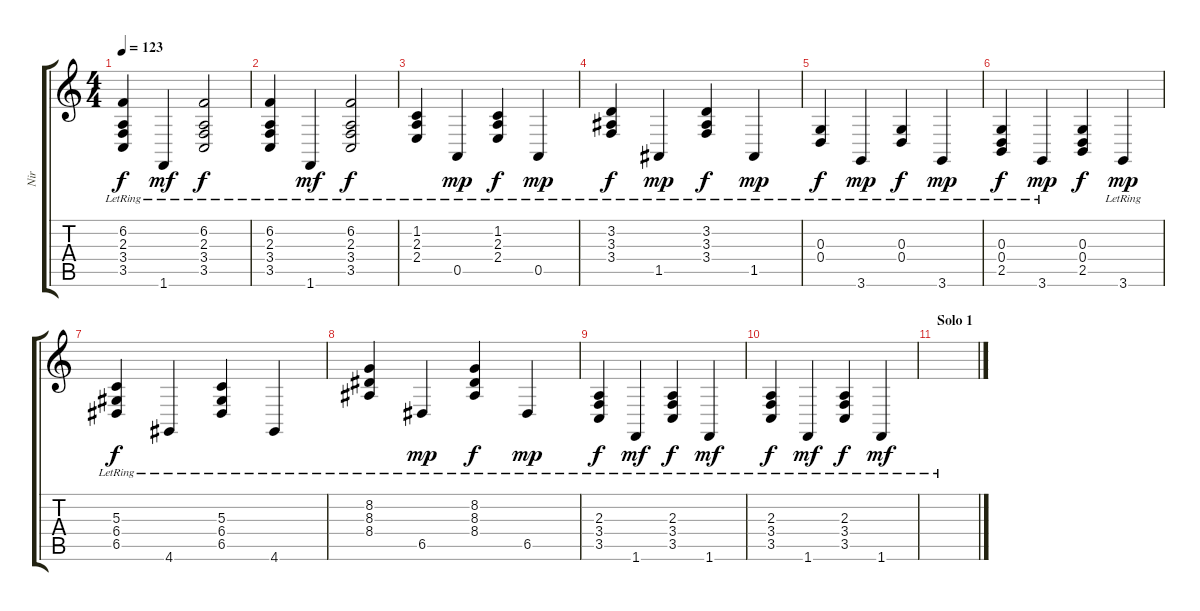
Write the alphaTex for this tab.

\track ("Nir" "Nir") {instrument acousticgrandpiano}
\staff {score tabs}
\tuning (E4 B3 G3 D3 A2 E2) {hide}
\ts (4 4)
\tempo 123
\clef g2
\ks c
(6.2 2.3{lr} 3.4{lr} 3.5{lr}).4{dy f} 1.6{lr}.4{dy mf} (6.2 2.3{lr} 3.4{lr} 3.5{lr}).2{dy f} |
(6.2 2.3{lr} 3.4{lr} 3.5{lr}).4 1.6{lr}.4{dy mf} (6.2 2.3{lr} 3.4{lr} 3.5{lr}).2{dy f} |
(1.2{lr} 2.3{lr} 2.4{lr}).4 0.5{lr}.4{dy mp} (1.2{lr} 2.3{lr} 2.4{lr}).4{dy f} 0.5{lr}.4{dy mp} |
(3.2{lr} 3.3{lr} 3.4{lr}).4{dy f} 1.5{lr}.4{dy mp} (3.2{lr} 3.3{lr} 3.4{lr}).4{dy f} 1.5{lr}.4{dy mp} |
(0.3{lr} 0.4{lr}).4{dy f} 3.6{lr}.4{dy mp} (0.3{lr} 0.4{lr}).4{dy f} 3.6{lr}.4{dy mp} |
(0.3{lr} 0.4{lr} 2.5{lr}).4{dy f} 3.6{lr}.4{dy mp} (0.3 0.4 2.5).4{dy f} 3.6{lr}.4{dy mp} |
(5.3{lr} 6.4{lr} 6.5{lr}).4{dy f} 4.6{lr}.4 (5.3{lr} 6.4{lr} 6.5{lr}).4 4.6{lr}.4 |
(8.2 8.3{lr} 8.4{lr}).4 6.5{lr}.4{dy mp} (8.2 8.3{lr} 8.4{lr}).4{dy f} 6.5{lr}.4{dy mp} |
(2.3{lr} 3.4{lr} 3.5{lr}).4{dy f} 1.6{lr}.4{dy mf} (2.3{lr} 3.4{lr} 3.5{lr}).4{dy f} 1.6{lr}.4{dy mf} |
(2.3{lr} 3.4{lr} 3.5{lr}).4{dy f} 1.6{lr}.4{dy mf} (2.3{lr} 3.4{lr} 3.5{lr}).4{dy f} 1.6{lr}.4{dy mf} |
\section ("" "Solo 1")
